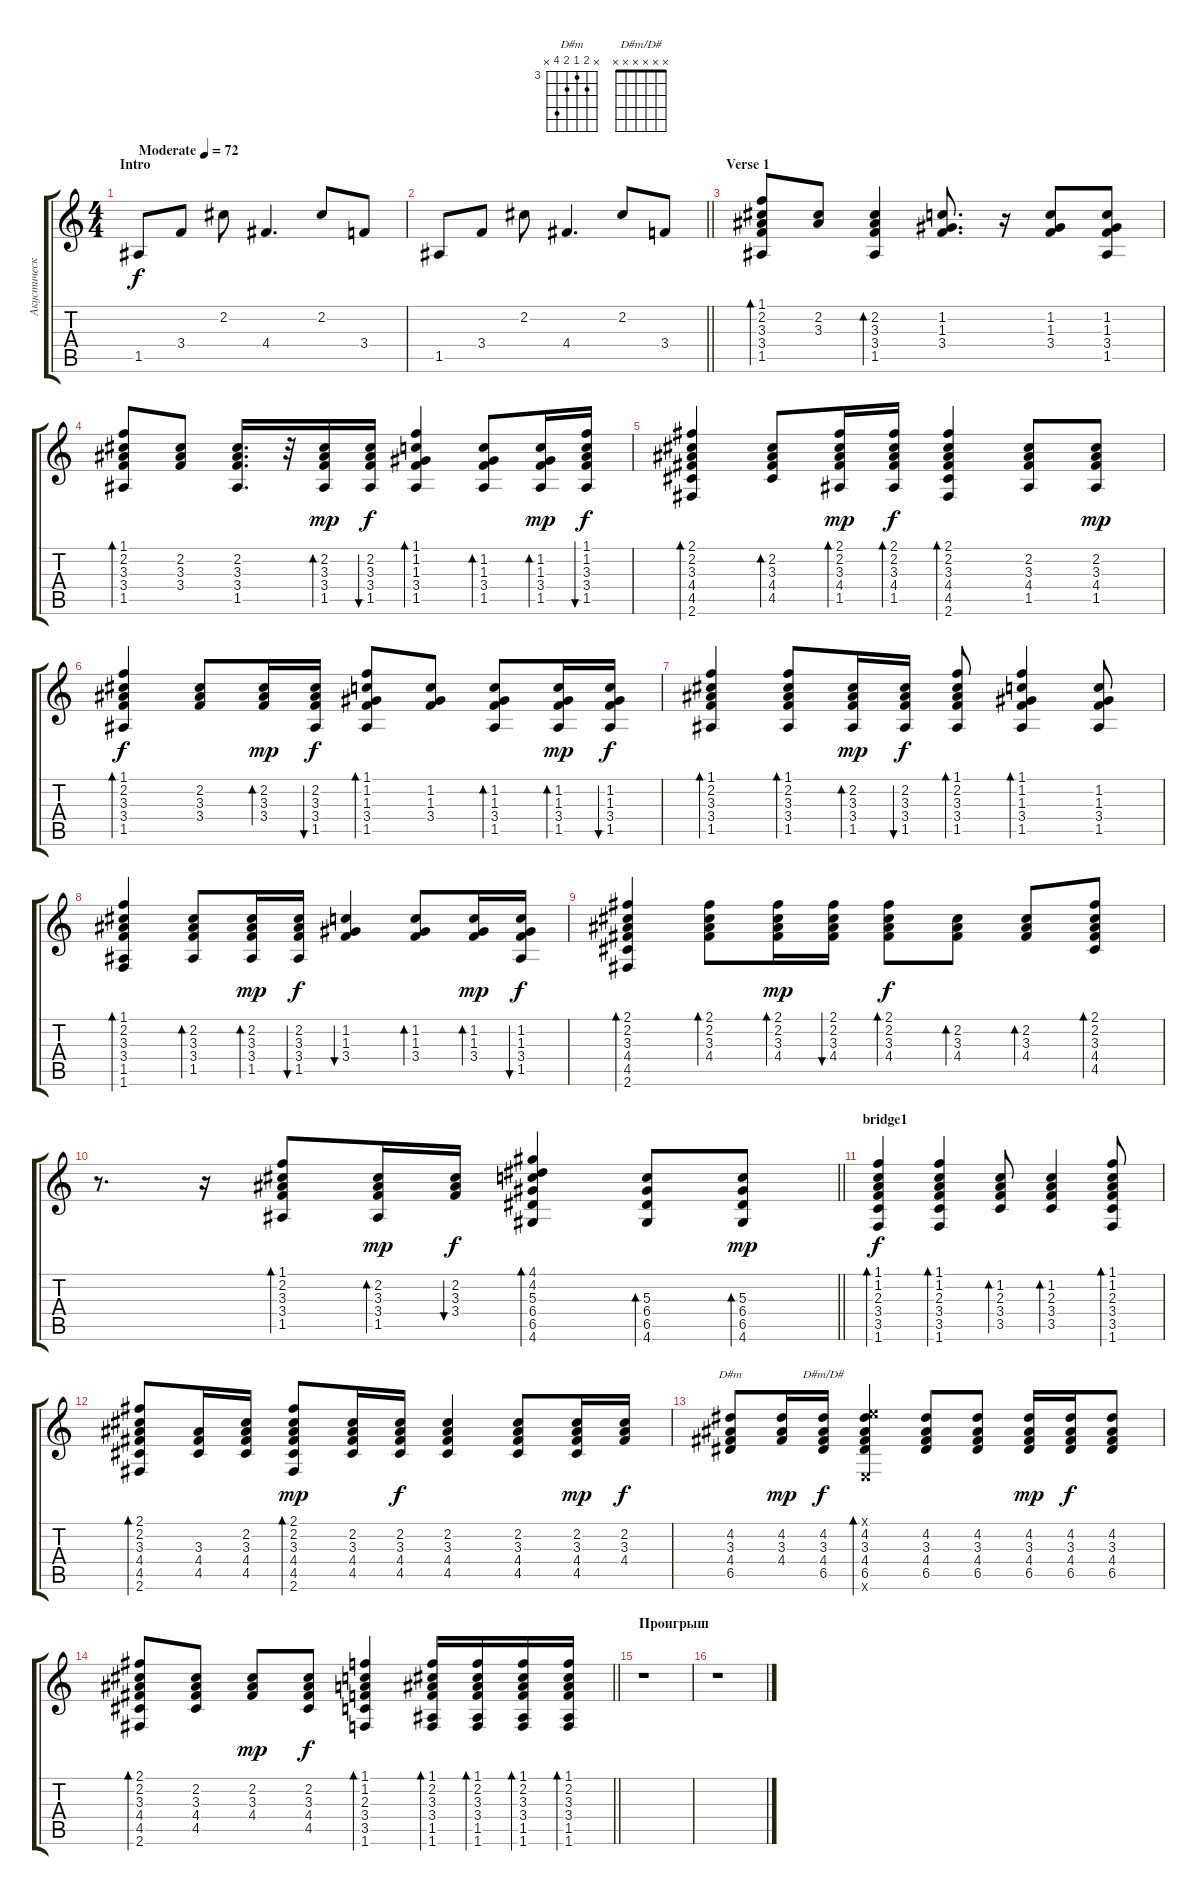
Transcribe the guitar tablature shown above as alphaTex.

\track ("Акустическая гитара" "Акустическ") {instrument acousticguitarnylon}
\staff {score tabs}
\tuning (E4 B3 G3 D3 A2 E2) {hide}
\chord ("D#m" x 4 3 4 6 x) {firstfret 3}
\chord ("D#m/D#" x x x x x x)
\ts (4 4)
\section ("" "Intro")
\tempo (72 "Moderate")
\clef g2
\ks c
1.5.8{dy f instrument acousticguitarnylon} 3.4.8 2.2.8 4.4.4{d} 2.2.8 3.4.8 |
\barLineRight lightlight
1.5.8 3.4.8 2.2.8 4.4.4{d} 2.2.8 3.4.8 |
\section ("" "Verse 1")
(1.1 2.2 3.3 3.4 1.5).8{bd 60} (2.2 3.3).8 (2.2 3.3 3.4 1.5).4{bd 60} (1.2 1.3 3.4).8{d} r.16 (1.2 1.3 3.4).8 (1.2 1.3 3.4 1.5).8 |
(1.1 2.2 3.3 3.4 1.5).8{bd 60} (2.2 3.3 3.4).8 (2.2 3.3 3.4 1.5).16{d} r.32 (2.2 3.3 3.4 1.5).16{bd 30 dy mp} (2.2 3.3 3.4 1.5).16{bu 30 dy f} (1.1 1.2 1.3 3.4 1.5).4{bd 60} (1.2 1.3 3.4 1.5).8{bd 60} (1.2 1.3 3.4 1.5).16{bd 30 dy mp} (1.1 1.2 3.3 3.4 1.5).16{bu 30 dy f} |
(2.1 2.2 3.3 4.4 4.5 2.6).4{bd 30} (2.2 3.3 4.4 4.5).8{bd 30} (2.1 2.2 3.3 4.4 1.5).16{bd 30 dy mp} (2.1 2.2 3.3 4.4 1.5).16{bd 30 dy f} (2.1 2.2 3.3 4.4 4.5 2.6).4{bd 30} (2.2 3.3 4.4 1.5).8 (2.2 3.3 4.4 1.5).8{dy mp} |
(1.1 2.2 3.3 3.4 1.5).4{bd 60 dy f} (2.2 3.3 3.4).8 (2.2 3.3 3.4).16{bd 60 dy mp} (2.2 3.3 3.4 1.5).16{bu 60 dy f} (1.1 1.2 1.3 3.4 1.5).8{bd 60} (1.2 1.3 3.4).8 (1.2 1.3 3.4 1.5).8{bd 60} (1.2 1.3 3.4 1.5).16{bd 60 dy mp} (1.2 1.3 3.4 1.5).16{bu 60 dy f} |
(1.1 2.2 3.3 3.4 1.5).4{bd 60} (1.1 2.2 3.3 3.4 1.5).8{bd 60} (2.2 3.3 3.4 1.5).16{bd 60 dy mp} (2.2 3.3 3.4 1.5).16{bu 60 dy f} (1.1 2.2 3.3 3.4 1.5).8{bd 60} (1.1 1.2 1.3 3.4 1.5).4{bd 60} (1.2 1.3 3.4 1.5).8 |
(1.1 2.2 3.3 3.4 1.5 1.6).4{bd 60} (2.2 3.3 3.4 1.5).8{bd 60} (2.2 3.3 3.4 1.5).16{bd 60 dy mp} (2.2 3.3 3.4 1.5).16{bu 60 dy f} (1.2 1.3 3.4).4{bu 60} (1.2 1.3 3.4).8{bd 60} (1.2 1.3 3.4).16{bd 60 dy mp} (1.2 1.3 3.4 1.5).16{bu 60 dy f} |
(2.1 2.2 3.3 4.4 4.5 2.6).4{bd 60} (2.1 2.2 3.3 4.4).8{bd 60} (2.1 2.2 3.3 4.4).16{bd 60 dy mp} (2.1 2.2 3.3 4.4).16{bu 60} (2.1 2.2 3.3 4.4).8{bd 60 dy f} (2.2 3.3 4.4).8{bd 60} (2.2 3.3 4.4).8{bd 60} (2.1 2.2 3.3 4.4 4.5).8{bd 60} |
\barLineRight lightlight
r.8{d} r.16 (1.1 2.2 3.3 3.4 1.5).8{bd 60} (2.2 3.3 3.4 1.5).16{bd 60 dy mp} (2.2 3.3 3.4).16{bu 60 dy f} (4.1 4.2 5.3 6.4 6.5 4.6).4{bd 60} (5.3 6.4 6.5 4.6).8{bd 60} (5.3 6.4 6.5 4.6).8{bd 60 dy mp} |
\section ("" "bridge1")
(1.1 1.2 2.3 3.4 3.5 1.6).4{bd 30 dy f} (1.1 1.2 2.3 3.4 3.5 1.6).4{bd 30} (1.2 2.3 3.4 3.5).8{bd 30} (1.2 2.3 3.4 3.5).4{bd 30} (1.1 1.2 2.3 3.4 3.5 1.6).8{bd 30} |
(2.1 2.2 3.3 4.4 4.5 2.6).8{bd 30} (3.3 4.4 4.5).16 (2.2 3.3 4.4 4.5).16 (2.1 2.2 3.3 4.4 4.5 2.6).8{bd 30 dy mp} (2.2 3.3 4.4 4.5).16 (2.2 3.3 4.4 4.5).16{dy f} (2.2 3.3 4.4 4.5).4 (2.2 3.3 4.4 4.5).8 (2.2 3.3 4.4 4.5).16{dy mp} (2.2 3.3 4.4).16{dy f} |
(4.2 3.3 4.4 6.5).8{ch "D#m"} (4.2 3.3 4.4).16{dy mp} (4.2 3.3 4.4 6.5).16{ch "D#m/D#" dy f} (0.1{x} 4.2 3.3 4.4 6.5 0.6{x}).4{bd 30} (4.2 3.3 4.4 6.5).8 (4.2 3.3 4.4 6.5).8 (4.2 3.3 4.4 6.5).16{dy mp} (4.2 3.3 4.4 6.5).16{dy f} (4.2 3.3 4.4 6.5).8 |
\barLineRight lightlight
(2.1 2.2 3.3 4.4 4.5 2.6).8{bd 30} (2.2 3.3 4.4 4.5).8 (2.2 3.3 4.4).8{dy mp} (2.2 3.3 4.4 4.5).8{dy f} (1.1 1.2 2.3 3.4 3.5 1.6).4{bd 30} (1.1 2.2 3.3 3.4 1.5 1.6).16{bd 30} (1.1 2.2 3.3 3.4 1.5 1.6).16{bd 30} (1.1 2.2 3.3 3.4 1.5 1.6).16{bd 30} (1.1 2.2 3.3 3.4 1.5 1.6).16{bd 30} |
\section ("" "Проигрыш")
r.1 |
r.1
